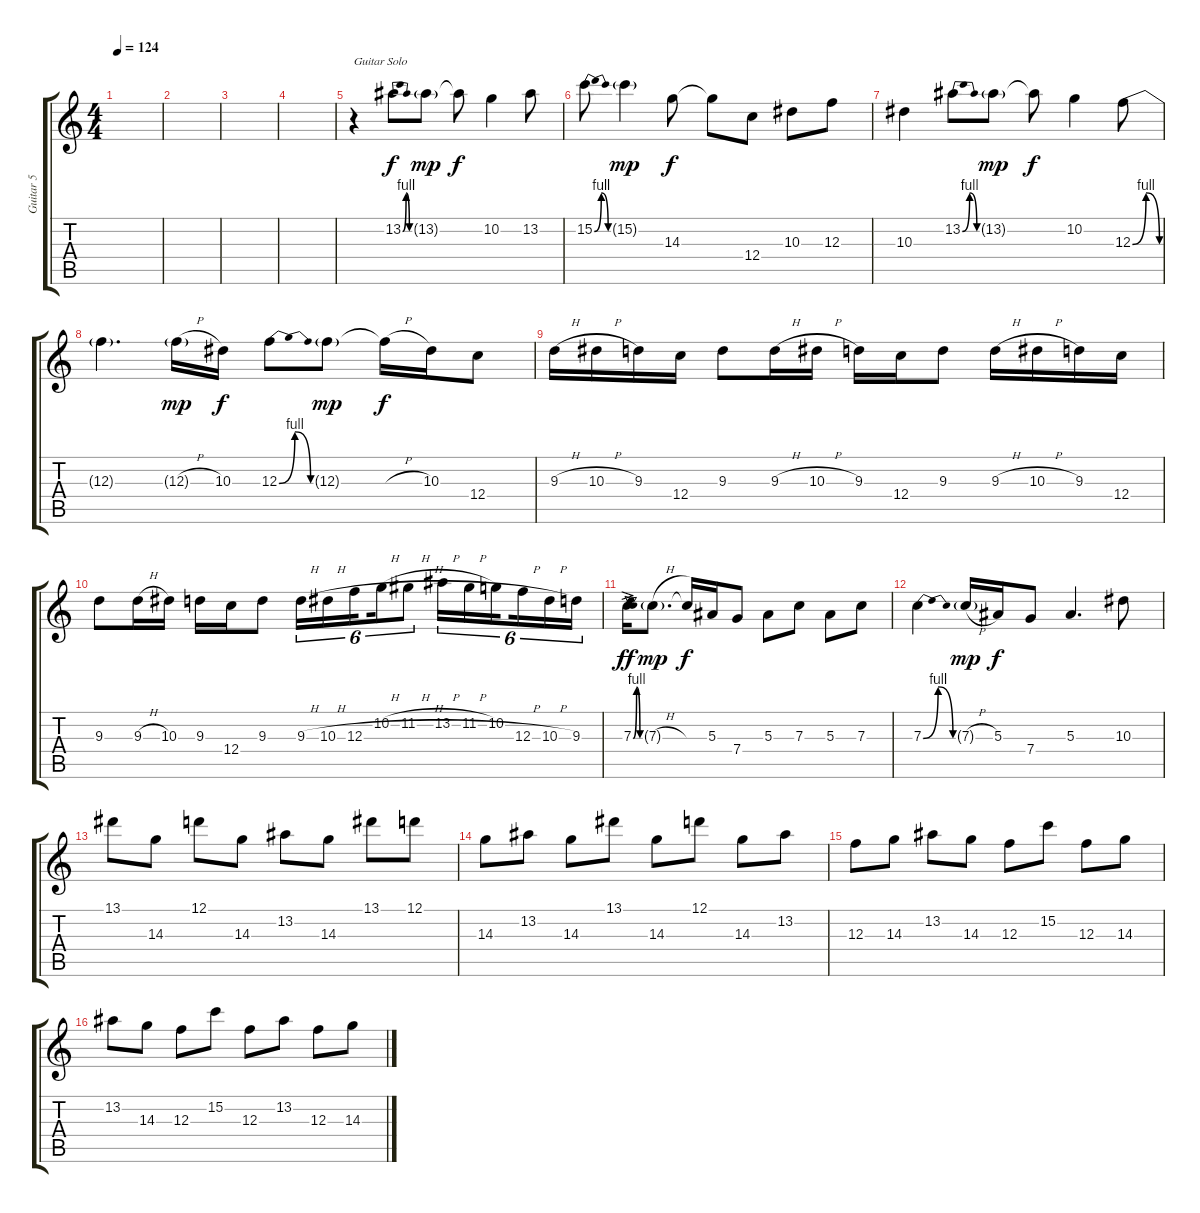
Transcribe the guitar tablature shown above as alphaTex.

\track ("Guitar 5" "Guitar 5") {instrument distortionguitar}
\staff {score tabs}
\tuning (D4 A3 F3 C3 G2 C2) {hide}
\ts (4 4)
\tempo 124
\clef g2
\ks c
|
|
|
|
r.4{txt "Guitar Solo"} 13.2{be (bendrelease 0 0 15 4 30 4 60 0)}.8{dy f} 13.2{g}.8{dy mp} 13.2{t}.8{dy f} 10.2.4 13.2.8 |
15.2{be (bendrelease 0 0 15 4 30 4 60 0)}.8 15.2{g}.4{dy mp} 14.3.8{dy f} 14.3{t}.8 12.4.8 10.3.8 12.3.8 |
10.3.4 13.2{be (bendrelease 0 0 15 4 30 4 60 0)}.8 13.2{g}.8{dy mp} 13.2{t}.8{dy f} 10.2.4 12.3{be (bendrelease 0 0 15 4 45 4 60 0)}.8 |
12.3{t}.4{d} 12.3{h g}.16{dy mp} 10.3.16{dy f} 12.3{be (bendrelease 0 0 15 4 31 4 60 0)}.8 12.3{g}.8{dy mp} 12.3{h t}.16{dy f} 10.3.16 12.4.8 |
9.3{h}.16 10.3{h}.16 9.3.16 12.4.16 9.3.8 9.3{h}.16 10.3{h}.16 9.3.16 12.4.16 9.3.8 9.3{h}.16 10.3{h}.16 9.3.16 12.4.16 |
9.3.8 9.3{h}.16 10.3.16 9.3.16 12.4.16 9.3.8 9.3{h}.16{tu (6 4)} 10.3{h}.16{tu (6 4)} 12.3{h}.16{tu (6 4) beam splitsecondary} 10.2{h}.16{tu (6 4)} 11.2{h}.8{tu (6 4)} 13.2{h}.16{tu (6 4)} 11.2{h}.16{tu (6 4)} 10.2.16{tu (6 4) beam splitsecondary} 12.3{h}.16{tu (6 4)} 10.3{h}.16{tu (6 4)} 9.3.16{tu (6 4)} |
7.3{be (bendrelease 0 0 15 4 20 4 60 0) ac}.16{dy ff} 7.3{h g}.8{d dy mp} 7.3{t}.16{dy f} 5.3.16 7.4.8 5.3.8 7.3.8 5.3.8 7.3.8 |
7.3{be (bendrelease 0 0 15 4 15 4 60 0)}.4 7.3{h g}.16{dy mp} 5.3.16{dy f} 7.4.8 5.3.4{d} 10.3.8 |
13.1.8 14.3.8 12.1.8 14.3.8 13.2.8 14.3.8 13.1.8 12.1.8 |
14.3.8 13.2.8 14.3.8 13.1.8 14.3.8 12.1.8 14.3.8 13.2.8 |
12.3.8 14.3.8 13.2.8 14.3.8 12.3.8 15.2.8 12.3.8 14.3.8 |
13.2.8 14.3.8 12.3.8 15.2.8 12.3.8 13.2.8 12.3.8 14.3.8
